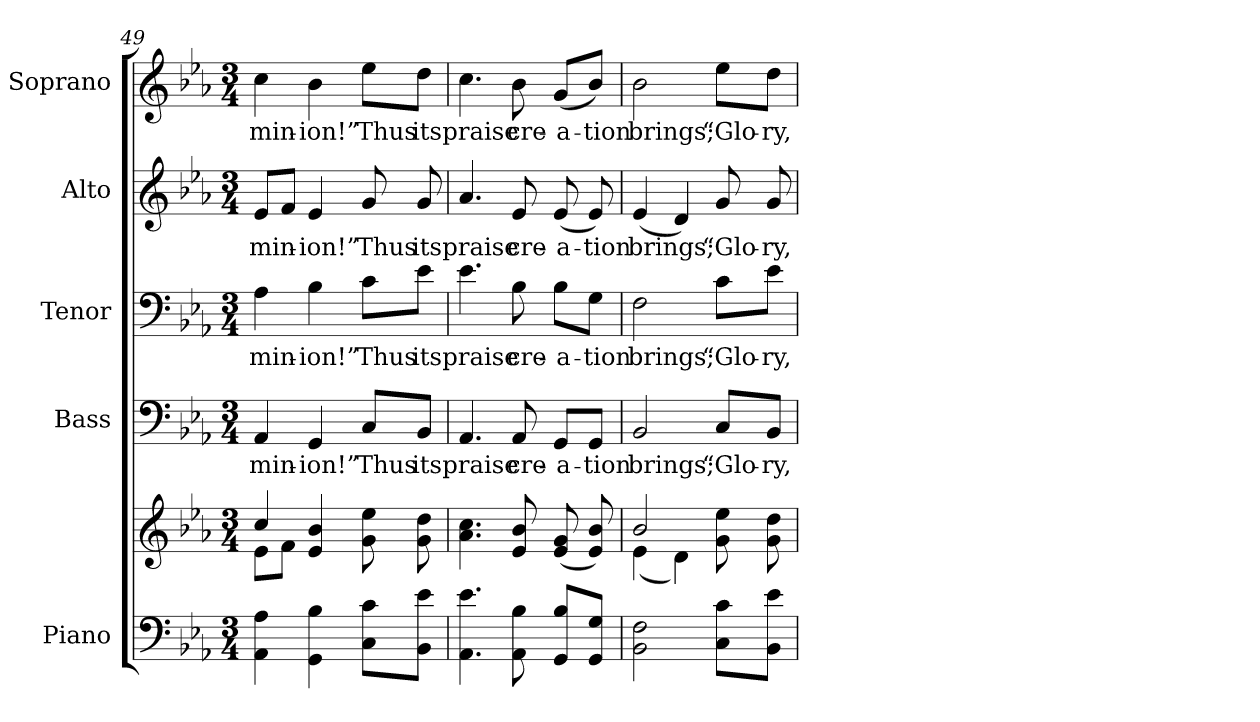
**kern	**kern	**kern	**text	**kern	**text	**kern	**text	**kern	**text
*part5	*part5	*part4	*part4	*part3	*part3	*part2	*part2	*part1	*part1
*staff6	*staff5	*staff4	*staff4	*staff3	*staff3	*staff2	*staff2	*staff1	*staff1
*I"Piano	*	*I"Bass	*	*I"Tenor	*	*I"Alto	*	*I"Soprano	*
*I'Pno.	*	*I'B.	*	*I'T.	*	*I'A.	*	*I'S.	*
!!LO:PB:g=z
*clefF4	*clefG2	*clefF4	*	*clefF4	*	*clefG2	*	*clefG2	*
*k[b-e-a-]	*k[b-e-a-]	*k[b-e-a-]	*	*k[b-e-a-]	*	*k[b-e-a-]	*	*k[b-e-a-]	*
*E-:	*E-:	*E-:	*	*E-:	*	*E-:	*	*E-:	*
*M3/4	*M3/4	*M3/4	*	*M3/4	*	*M3/4	*	*M3/4	*
=49	=49	=49	=49	=49	=49	=49	=49	=49	=49
*	*^	*	*	*	*	*	*	*	*
!	!	!	!	!LO:LY:b:color=#000000	!	!	!	!	!	!
!	!	!	!	!	!	!LO:LY:b:color=#000000	!	!	!	!
!	!	!	!	!	!	!	!	!LO:LY:b:color=#000000	!	!
!	!	!	!	!	!	!	!	!	!	!LO:LY:b:color=#000000
4AA-i\ 4A-i	4cci/	8e-i\L	4AA-i/	-min-	4A-i\	-min-	8e-i/L	-min-	4cci\	-min-
.	.	8fi\J	.	.	.	.	8fi/J	.	.	.
!	!	!	!	!LO:LY:b:color=#000000	!	!	!	!	!	!
!	!	!	!	!	!	!LO:LY:b:color=#000000	!	!	!	!
!	!	!	!	!	!	!	!	!LO:LY:b:color=#000000	!	!
!	!	!	!	!	!	!	!	!	!	!LO:LY:b:color=#000000
4GGi\ 4B-i	4e-i/ 4b-i	4ryy	4GGi/	-ion!”	4B-i\	-ion!”	4e-i/	-ion!”	4b-i\	-ion!”
!	!	!	!	!LO:LY:b:color=#000000	!	!	!	!	!	!
!	!	!	!	!	!	!LO:LY:b:color=#000000	!	!	!	!
!	!	!	!	!	!	!	!	!LO:LY:b:color=#000000	!	!
!	!	!	!	!	!	!	!	!	!	!LO:LY:b:color=#000000
8Ci\ 8ci\L	8gi\ 8ee-i	4ryy	8Ci/L	Thus	8ci\L	Thus	8gi/	Thus	8ee-i\L	Thus
!	!	!	!	!LO:LY:b:color=#000000	!	!	!	!	!	!
!	!	!	!	!	!	!LO:LY:b:color=#000000	!	!	!	!
!	!	!	!	!	!	!	!	!LO:LY:b:color=#000000	!	!
!	!	!	!	!	!	!	!	!	!	!LO:LY:b:color=#000000
8BB-i\ 8e-i\J	8gi\ 8ddi	.	8BB-i/J	its	8e-i\J	its	8gi/	its	8ddi\J	its
*	*v	*v	*	*	*	*	*	*	*	*
=50	=50	=50	=50	=50	=50	=50	=50	=50	=50
!	!	!	!LO:LY:b:color=#000000	!	!	!	!	!	!
!	!	!	!	!	!LO:LY:b:color=#000000	!	!	!	!
!	!	!	!	!	!	!	!LO:LY:b:color=#000000	!	!
!	!	!	!	!	!	!	!	!	!LO:LY:b:color=#000000
4.AA-i\ 4.e-i	4.a-i\ 4.cci	4.AA-i/	praise	4.e-i\	praise	4.a-i/	praise	4.cci\	praise
!	!	!	!LO:LY:b:color=#000000	!	!	!	!	!	!
!	!	!	!	!	!LO:LY:b:color=#000000	!	!	!	!
!	!	!	!	!	!	!	!LO:LY:b:color=#000000	!	!
!	!	!	!	!	!	!	!	!	!LO:LY:b:color=#000000
8AA-i\ 8B-i	8e-i/ 8b-i	8AA-i/	cre-	8B-i\	cre-	8e-i/	cre-	8b-i\	cre-
!	!	!	!LO:LY:b:color=#000000	!	!	!	!	!	!
!	!	!	!	!	!LO:LY:b:color=#000000	!	!	!	!
!	!	!	!	!	!	!	!LO:LY:b:color=#000000	!	!
!	!	!	!	!	!	!	!	!	!LO:LY:b:color=#000000
8GGi/ 8B-i/L	(8e-i/ 8gi	8GGi/L	-a-	8B-i\L	-a-	(8e-i/	-a-	(8gi/L	-a-
!	!	!	!LO:LY:b:color=#000000	!	!	!	!	!	!
!	!	!	!	!	!LO:LY:b:color=#000000	!	!	!	!
!	!	!	!	!	!	!	!LO:LY:b:color=#000000	!	!
!	!	!	!	!	!	!	!	!	!LO:LY:b:color=#000000
8GGi/ 8Gi/J	8e-i/ 8b-i)	8GGi/J	-tion	8Gi\J	-tion	8e-i/)	-tion	8b-i/J)	-tion
!!LO:PB:g=z
=51	=51	=51	=51	=51	=51	=51	=51	=51	=51
*	*^	*	*	*	*	*	*	*	*
!	!	!	!	!LO:LY:b:color=#000000	!	!	!	!	!	!
!	!	!	!	!	!	!LO:LY:b:color=#000000	!	!	!	!
!	!	!	!	!	!	!	!	!LO:LY:b:color=#000000	!	!
!	!	!	!	!	!	!	!	!	!	!LO:LY:b:color=#000000
2BB-i\ 2Fi	2b-i/	(4e-i\	2BB-i/	brings;	2Fi\	brings;	(4e-i/	brings;	2b-i\	brings;
.	.	4di\)	.	.	.	.	4di/)	.	.	.
!	!	!	!	!LO:LY:b:color=#000000	!	!	!	!	!	!
!	!	!	!	!	!	!LO:LY:b:color=#000000	!	!	!	!
!	!	!	!	!	!	!	!	!LO:LY:b:color=#000000	!	!
!	!	!	!	!	!	!	!	!	!	!LO:LY:b:color=#000000
8Ci\ 8ci\L	8gi\ 8ee-i	4ryy	8Ci/L	“Glo-	8ci\L	“Glo-	8gi/	“Glo-	8ee-i\L	“Glo-
!	!	!	!	!LO:LY:b:color=#000000	!	!	!	!	!	!
!	!	!	!	!	!	!LO:LY:b:color=#000000	!	!	!	!
!	!	!	!	!	!	!	!	!LO:LY:b:color=#000000	!	!
!	!	!	!	!	!	!	!	!	!	!LO:LY:b:color=#000000
8BB-i\ 8e-i\J	8gi\ 8ddi	.	8BB-i/J	-ry,	8e-i\J	-ry,	8gi/	-ry,	8ddi\J	-ry,
*	*v	*v	*	*	*	*	*	*	*	*
=	=	=	=	=	=	=	=	=	=
*-	*-	*-	*-	*-	*-	*-	*-	*-	*-
